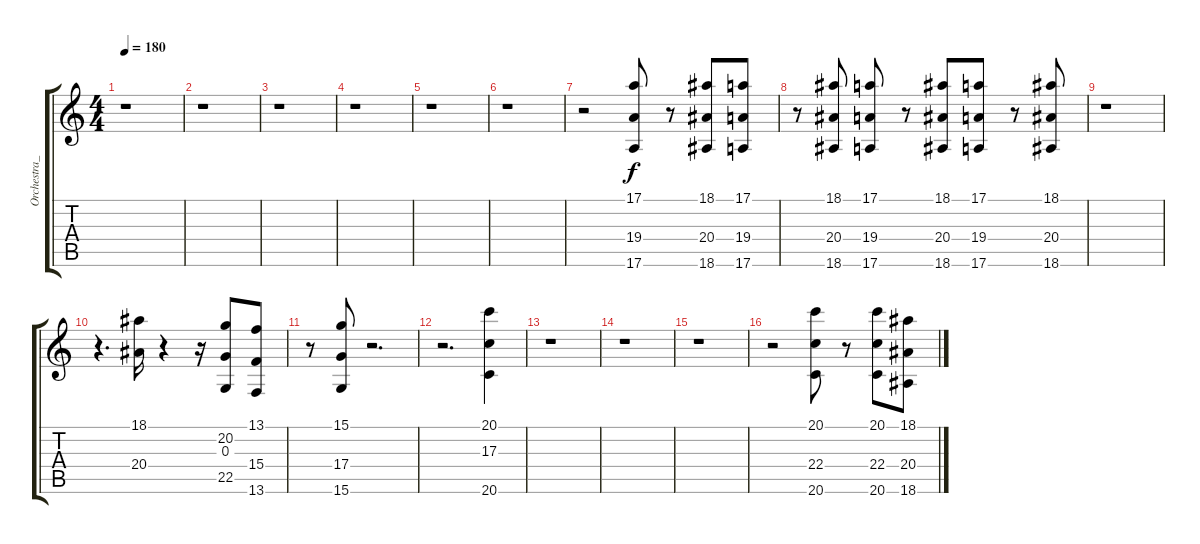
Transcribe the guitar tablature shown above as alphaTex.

\track ("Orchestra_Pit" "Orchestra_") {instrument orchestrahit}
\staff {score tabs}
\tuning (E4 B3 G3 D3 A2 E2) {hide}
\ts (4 4)
\tempo 180
\clef g2
\ks c
r.1{dy f} |
r.1 |
r.1 |
r.1 |
r.1 |
r.1 |
r.2 (17.1 19.4 17.6).8 r.8 (18.1 20.4 18.6).8 (17.1 19.4 17.6).8 |
r.8 (18.1 20.4 18.6).8 (17.1 19.4 17.6).8 r.8 (18.1 20.4 18.6).8 (17.1 19.4 17.6).8 r.8 (18.1 20.4 18.6).8 |
r.1 |
r.4{d} (18.1 20.4).16 r.4 r.16 (20.2 0.3 22.5).8 (13.1 15.4 13.6).8 |
r.8 (15.1 17.4 15.6).8 r.2{d} |
r.2{d} (20.1 17.3 20.6).4 |
r.1 |
r.1 |
r.1 |
r.2 (20.1 22.4 20.6).8{volume 8} r.8 (20.1 22.4 20.6).8 (18.1 20.4 18.6).8
